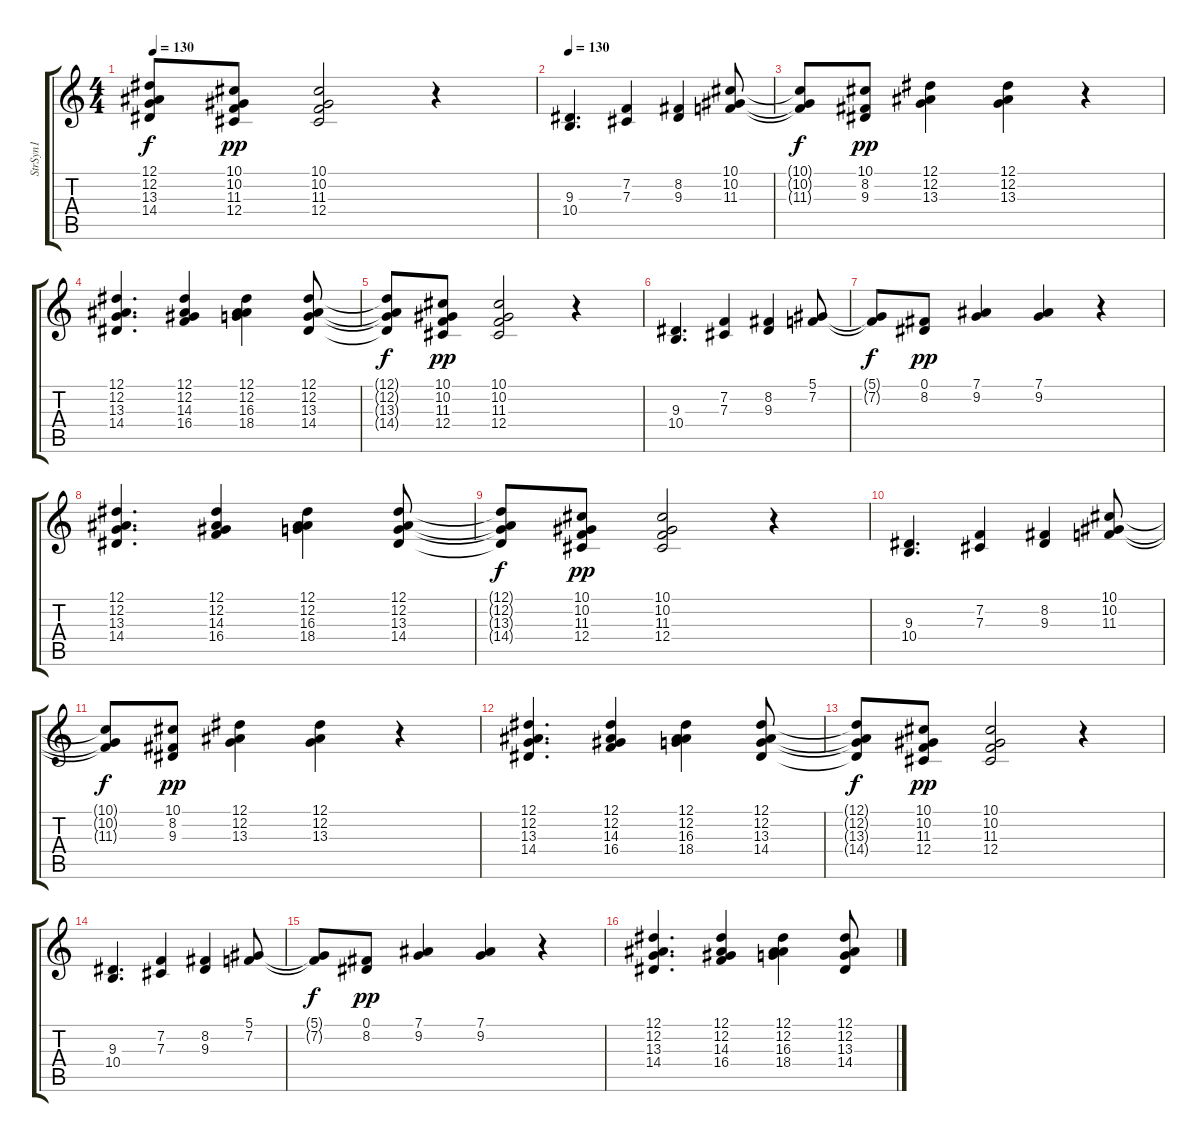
\track ("StrSyn1" "StrSyn1") {instrument synthstrings1}
\staff {score tabs}
\tuning (Eb4 Bb3 Gb3 Db3 Ab2 Eb2) {hide}
\ts (4 4)
\tempo 130
\clef g2
\ks c
(12.1{t} 12.2{t} 13.3{t} 14.4{t}).8{dy f} (10.1 10.2 11.3 12.4).8{dy pp} (10.1 10.2 11.3 12.4).2 r.4 |
\tempo 130
(9.3 10.4).4{d} (7.2 7.3).4 (8.2 9.3).4 (10.1 10.2 11.3).8 |
(10.1{t} 10.2{t} 11.3{t}).8{dy f} (10.1 8.2 9.3).8{dy pp} (12.1 12.2 13.3).4 (12.1 12.2 13.3).4 r.4 |
(12.1 12.2 13.3 14.4).4{d} (12.1 12.2 14.3 16.4).4 (12.1 12.2 16.3 18.4).4 (12.1 12.2 13.3 14.4).8 |
(12.1{t} 12.2{t} 13.3{t} 14.4{t}).8{dy f} (10.1 10.2 11.3 12.4).8{dy pp} (10.1 10.2 11.3 12.4).2 r.4 |
(9.3 10.4).4{d} (7.2 7.3).4 (8.2 9.3).4 (5.1 7.2).8 |
(5.1{t} 7.2{t}).8{dy f} (0.1 8.2).8{dy pp} (7.1 9.2).4 (7.1 9.2).4 r.4 |
(12.1 12.2 13.3 14.4).4{d} (12.1 12.2 14.3 16.4).4 (12.1 12.2 16.3 18.4).4 (12.1 12.2 13.3 14.4).8 |
(12.1{t} 12.2{t} 13.3{t} 14.4{t}).8{dy f} (10.1 10.2 11.3 12.4).8{dy pp} (10.1 10.2 11.3 12.4).2 r.4 |
(9.3 10.4).4{d} (7.2 7.3).4 (8.2 9.3).4 (10.1 10.2 11.3).8 |
(10.1{t} 10.2{t} 11.3{t}).8{dy f} (10.1 8.2 9.3).8{dy pp} (12.1 12.2 13.3).4 (12.1 12.2 13.3).4 r.4 |
(12.1 12.2 13.3 14.4).4{d} (12.1 12.2 14.3 16.4).4 (12.1 12.2 16.3 18.4).4 (12.1 12.2 13.3 14.4).8 |
(12.1{t} 12.2{t} 13.3{t} 14.4{t}).8{dy f} (10.1 10.2 11.3 12.4).8{dy pp} (10.1 10.2 11.3 12.4).2 r.4 |
(9.3 10.4).4{d} (7.2 7.3).4 (8.2 9.3).4 (5.1 7.2).8 |
(5.1{t} 7.2{t}).8{dy f} (0.1 8.2).8{dy pp} (7.1 9.2).4 (7.1 9.2).4 r.4 |
(12.1 12.2 13.3 14.4).4{d} (12.1 12.2 14.3 16.4).4 (12.1 12.2 16.3 18.4).4 (12.1 12.2 13.3 14.4).8
